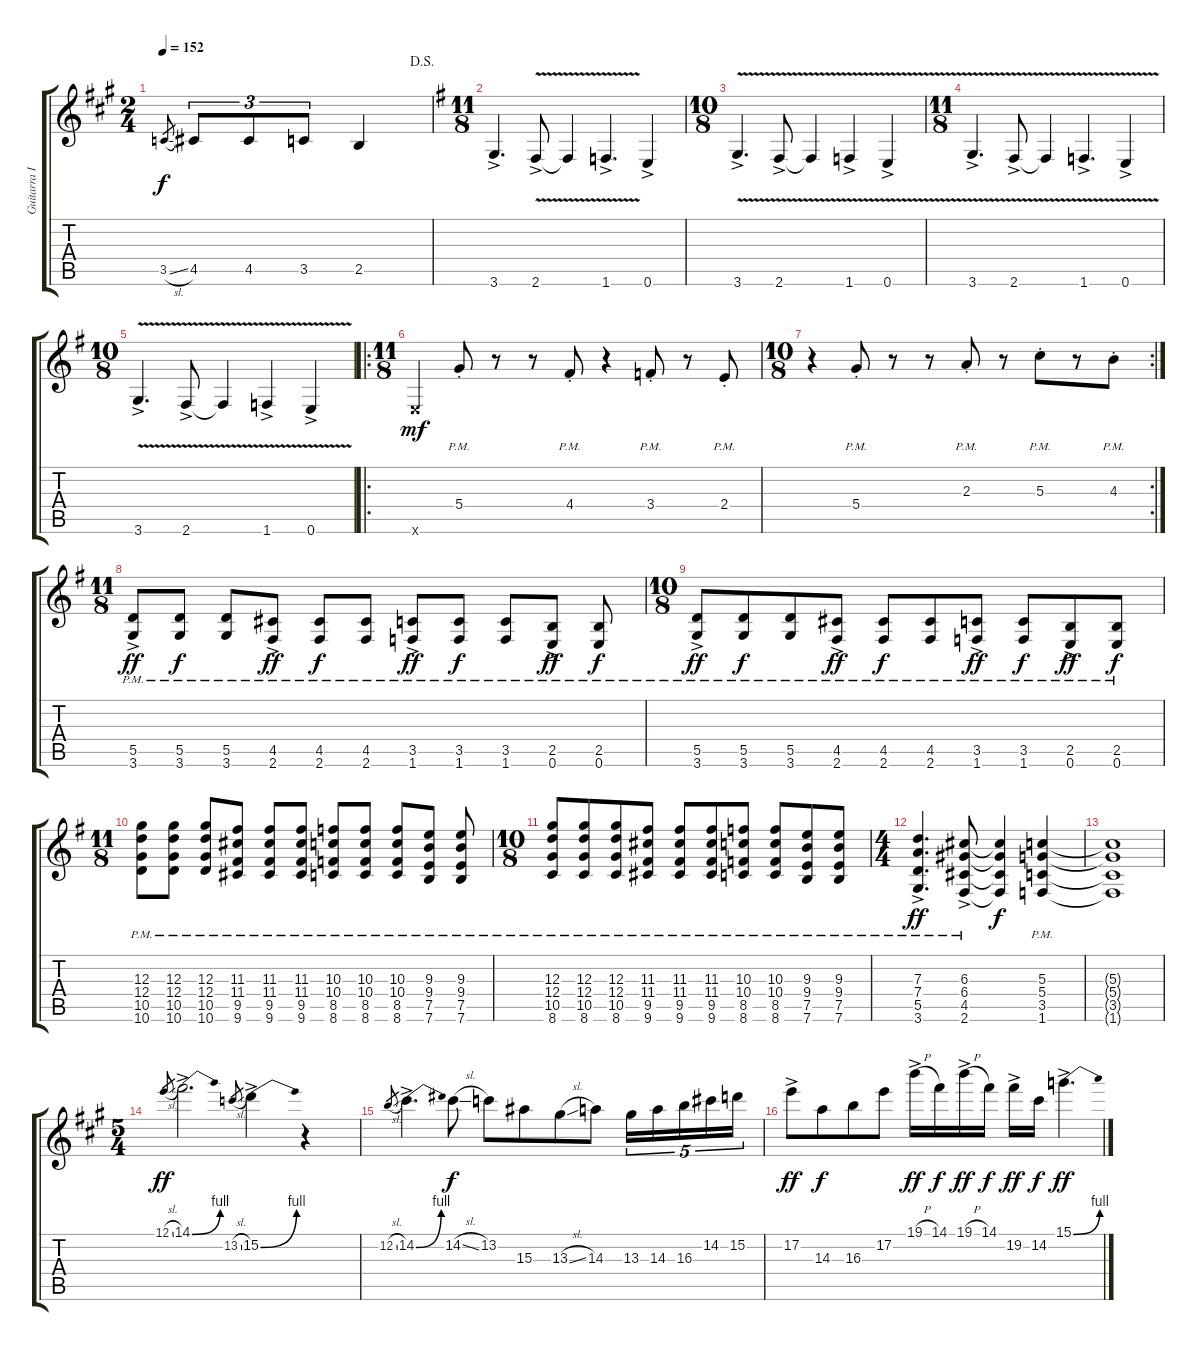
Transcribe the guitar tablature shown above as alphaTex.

\track ("Guitarra I" "Guitarra I") {instrument distortionguitar}
\staff {score tabs}
\tuning (E4 B3 G3 D3 A2 E2) {hide}
\ts (2 4)
\jump dalsegno
\tempo 152
\clef g2
\ks a
3.5{sl}.8{gr dy f} 4.5.8{tu (3 2)} 4.5.8{tu (3 2)} 3.5.8{tu (3 2)} 2.5.4 |
\ts (11 8)
\ks g
3.6{ac}.4{d} 2.6{v ac}.8 2.6{t}.4 1.6{v ac}.4{d} 0.6{ac}.4 |
\ts (10 8)
3.6{v ac}.4{d} 2.6{v ac}.8 2.6{t}.4 1.6{v ac}.4 0.6{v ac}.4 |
\ts (11 8)
3.6{v ac}.4{d} 2.6{v ac}.8 2.6{t}.4 1.6{v ac}.4{d} 0.6{v ac}.4 |
\ts (10 8)
3.6{v ac}.4{d} 2.6{v ac}.8 2.6{t}.4 1.6{v ac}.4 0.6{v ac}.4 |
\ro
\ts (11 8)
0.6{x}.4{dy mf} 5.4{pm st}.8 r.8 r.8 4.4{pm st}.8 r.4 3.4{pm st}.8 r.8 2.4{pm st}.8 |
\rc 2
\ts (10 8)
r.4 5.4{pm st}.8 r.8 r.8 2.3{pm st}.8 r.8 5.3{pm st}.8 r.8 4.3{pm st}.8 |
\ts (11 8)
(5.5{ac pm} 3.6{ac pm}).8{dy ff} (5.5{pm} 3.6{pm}).8{dy f} (5.5{pm} 3.6{pm}).8 (4.5{ac pm} 2.6{ac pm}).8{dy ff} (4.5{pm} 2.6{pm}).8{dy f} (4.5{pm} 2.6{pm}).8 (3.5{ac pm} 1.6{ac pm}).8{dy ff} (3.5{pm} 1.6{pm}).8{dy f} (3.5{pm} 1.6{pm}).8 (2.5{ac pm} 0.6{ac pm}).8{dy ff} (2.5{pm} 0.6{pm}).8{dy f} |
\ts (10 8)
(5.5{ac pm} 3.6{ac pm}).8{dy ff} (5.5{pm} 3.6{pm}).8{dy f} (5.5{pm} 3.6{pm}).8 (4.5{ac pm} 2.6{ac pm}).8{dy ff} (4.5{pm} 2.6{pm}).8{dy f} (4.5{pm} 2.6{pm}).8 (3.5{ac pm} 1.6{ac pm}).8{dy ff} (3.5{pm} 1.6{pm}).8{dy f} (2.5{ac pm} 0.6{ac pm}).8{dy ff beam merge} (2.5{pm} 0.6{pm}).8{dy f} |
\ts (11 8)
(12.3{pm} 12.4{pm} 10.5{pm} 10.6{pm}).8 (12.3{pm} 12.4{pm} 10.5{pm} 10.6{pm}).8 (12.3{pm} 12.4{pm} 10.5{pm} 10.6{pm}).8 (11.3{pm} 11.4{pm} 9.5{pm} 9.6{pm}).8 (11.3{pm} 11.4{pm} 9.5{pm} 9.6{pm}).8 (11.3{pm} 11.4{pm} 9.5{pm} 9.6{pm}).8 (10.3{pm} 10.4{pm} 8.5{pm} 8.6{pm}).8 (10.3{pm} 10.4{pm} 8.5{pm} 8.6{pm}).8 (10.3{pm} 10.4{pm} 8.5{pm} 8.6{pm}).8 (9.3{pm} 9.4{pm} 7.5{pm} 7.6{pm}).8 (9.3{pm} 9.4{pm} 7.5{pm} 7.6{pm}).8 |
\ts (10 8)
(12.3{pm} 12.4{pm} 10.5{pm} 8.6{pm}).8 (12.3{pm} 12.4{pm} 10.5{pm} 8.6{pm}).8 (12.3{pm} 12.4{pm} 10.5{pm} 8.6{pm}).8 (11.3{pm} 11.4{pm} 9.5{pm} 9.6{pm}).8 (11.3{pm} 11.4{pm} 9.5{pm} 9.6{pm}).8 (11.3{pm} 11.4{pm} 9.5{pm} 9.6{pm}).8 (10.3{pm} 10.4{pm} 8.5{pm} 8.6{pm}).8 (10.3{pm} 10.4{pm} 8.5{pm} 8.6{pm}).8 (9.3{pm} 9.4{pm} 7.5{pm} 7.6{pm}).8{beam merge} (9.3{pm} 9.4{pm} 7.5{pm} 7.6{pm}).8 |
\ts (4 4)
(7.3{ac pm} 7.4{ac} 5.5{ac pm} 3.6{ac pm}).4{d dy ff} (6.3{ac pm} 6.4{ac pm} 4.5{ac pm} 2.6{ac pm}).8 (6.3{t} 6.4{t} 4.5{t} 2.6{t}).4{dy f} (5.3{pm} 5.4{pm} 3.5{pm} 1.6{pm}).4 |
(5.3{t} 5.4{t} 3.5{t} 1.6{t}).1 |
\ts (5 4)
\ks a
12.1{sl}.8{gr dy ff} 14.1{be (bend 0 0 60 4) ac}.2{d} 13.2{sl}.8{gr} 15.2{be (bend 0 0 60 4) ac}.4 r.4 |
12.2{sl}.8{gr} 14.2{be (bend 0 0 60 4) ac}.4{d} 14.2{sl}.8{dy f} 13.2.8 15.3.8{beam merge} 13.3{sl}.8 14.3.8 13.3.16{tu (5 4)} 14.3.16{tu (5 4)} 16.3.16{tu (5 4)} 14.2.16{tu (5 4)} 15.2.16{tu (5 4)} |
17.2{ac}.8{dy ff} 14.3.8{dy f beam merge} 16.3.8 17.2.8 19.1{h ac}.16{dy ff} 14.1.16{dy f} 19.1{h ac}.16{dy ff} 14.1.16{dy f} 19.2{ac}.16{dy ff} 14.2.16{dy f} 15.1{be (bend 0 0 60 4) ac}.4{d dy ff}
